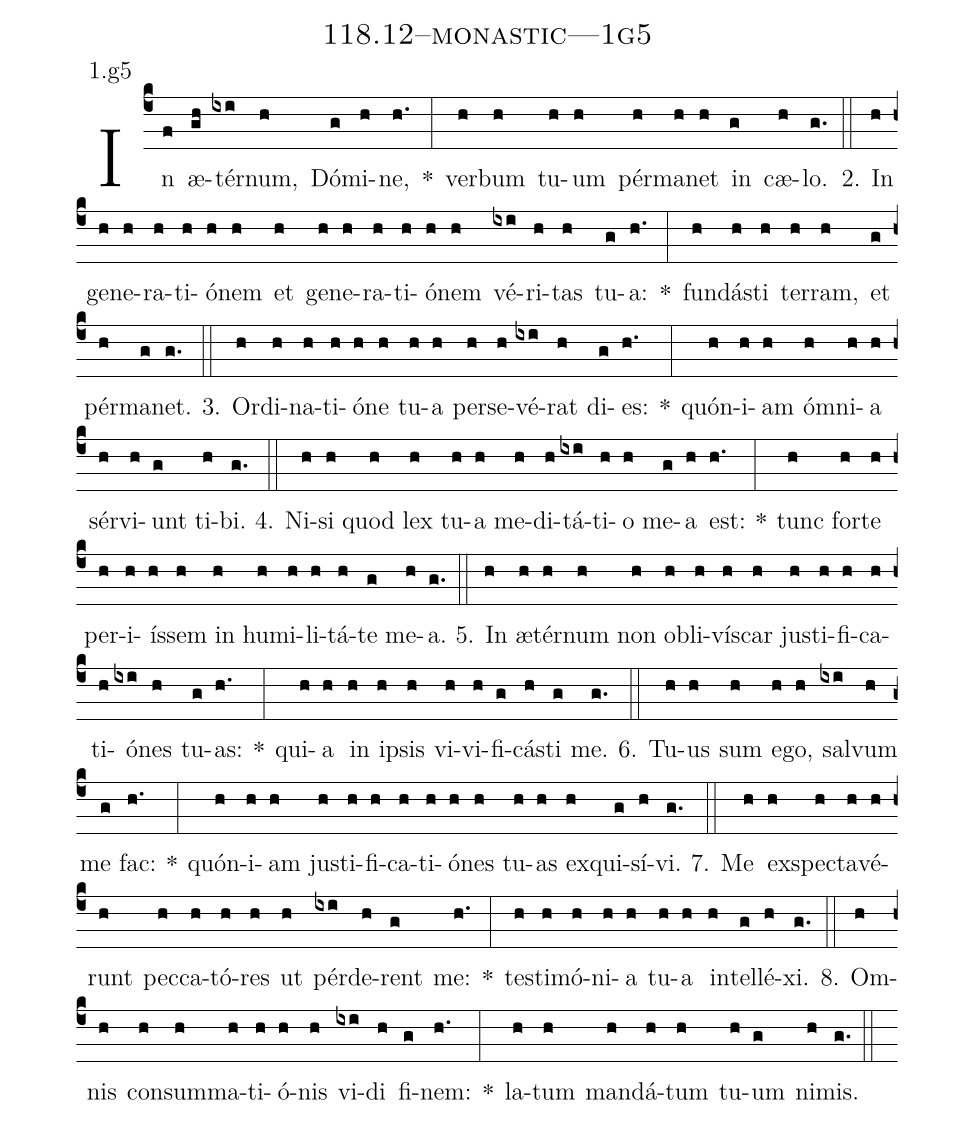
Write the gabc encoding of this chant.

name: 118.12--monastic---1g5;
annotation: 1.g5;
%%
(c4)In(f) æ(gh)tér(ixi)num,(h) Dó(g)mi(h)ne,(h.) *(:) ver(h)bum(h) tu(h)um(h) pér(h)ma(h)net(h) in(g) cæ(h)lo.(g.) (::)
2. In(h) ge(h)ne(h)ra(h)ti(h)ó(h)nem(h) et(h) ge(h)ne(h)ra(h)ti(h)ó(h)nem(h) vé(ixi)ri(h)tas(h) tu(g)a:(h.) *(:) fun(h)dás(h)ti(h) ter(h)ram,(h) et(g) pér(h)ma(g)net.(g.) (::)
3. Or(h)di(h)na(h)ti(h)ó(h)ne(h) tu(h)a(h) per(h)se(h)vé(ixi)rat(h) di(g)es:(h.) *(:) quón(h)i(h)am(h) óm(h)ni(h)a(h) sér(h)vi(h)unt(g) ti(h)bi.(g.) (::)
4. Ni(h)si(h) quod(h) lex(h) tu(h)a(h) me(h)di(h)tá(ixi)ti(h)o(h) me(g)a(h) est:(h.) *(:) tunc(h) for(h)te(h) per(h)i(h)ís(h)sem(h) in(h) hu(h)mi(h)li(h)tá(h)te(g) me(h)a.(g.) (::)
5. In(h) æ(h)tér(h)num(h) non(h) ob(h)li(h)vís(h)car(h) jus(h)ti(h)fi(h)ca(h)ti(h)ó(ixi)nes(h) tu(g)as:(h.) *(:) qui(h)a(h) in(h) ip(h)sis(h) vi(h)vi(h)fi(g)cás(h)ti(g) me.(g.) (::)
6. Tu(h)us(h) sum(h) e(h)go,(h) sal(ixi)vum(h) me(g) fac:(h.) *(:) quón(h)i(h)am(h) jus(h)ti(h)fi(h)ca(h)ti(h)ó(h)nes(h) tu(h)as(h) ex(h)qui(g)sí(h)vi.(g.) (::)
7. Me(h) ex(h)spec(h)ta(h)vé(h)runt(h) pec(h)ca(h)tó(h)res(h) ut(h) pér(ixi)de(h)rent(g) me:(h.) *(:) tes(h)ti(h)mó(h)ni(h)a(h) tu(h)a(h) in(h)tel(g)lé(h)xi.(g.) (::)
8. Om(h)nis(h) con(h)sum(h)ma(h)ti(h)ó(h)nis(h) vi(ixi)di(h) fi(g)nem:(h.) *(:) la(h)tum(h) man(h)dá(h)tum(h) tu(h)um(g) ni(h)mis.(g.) (::)
